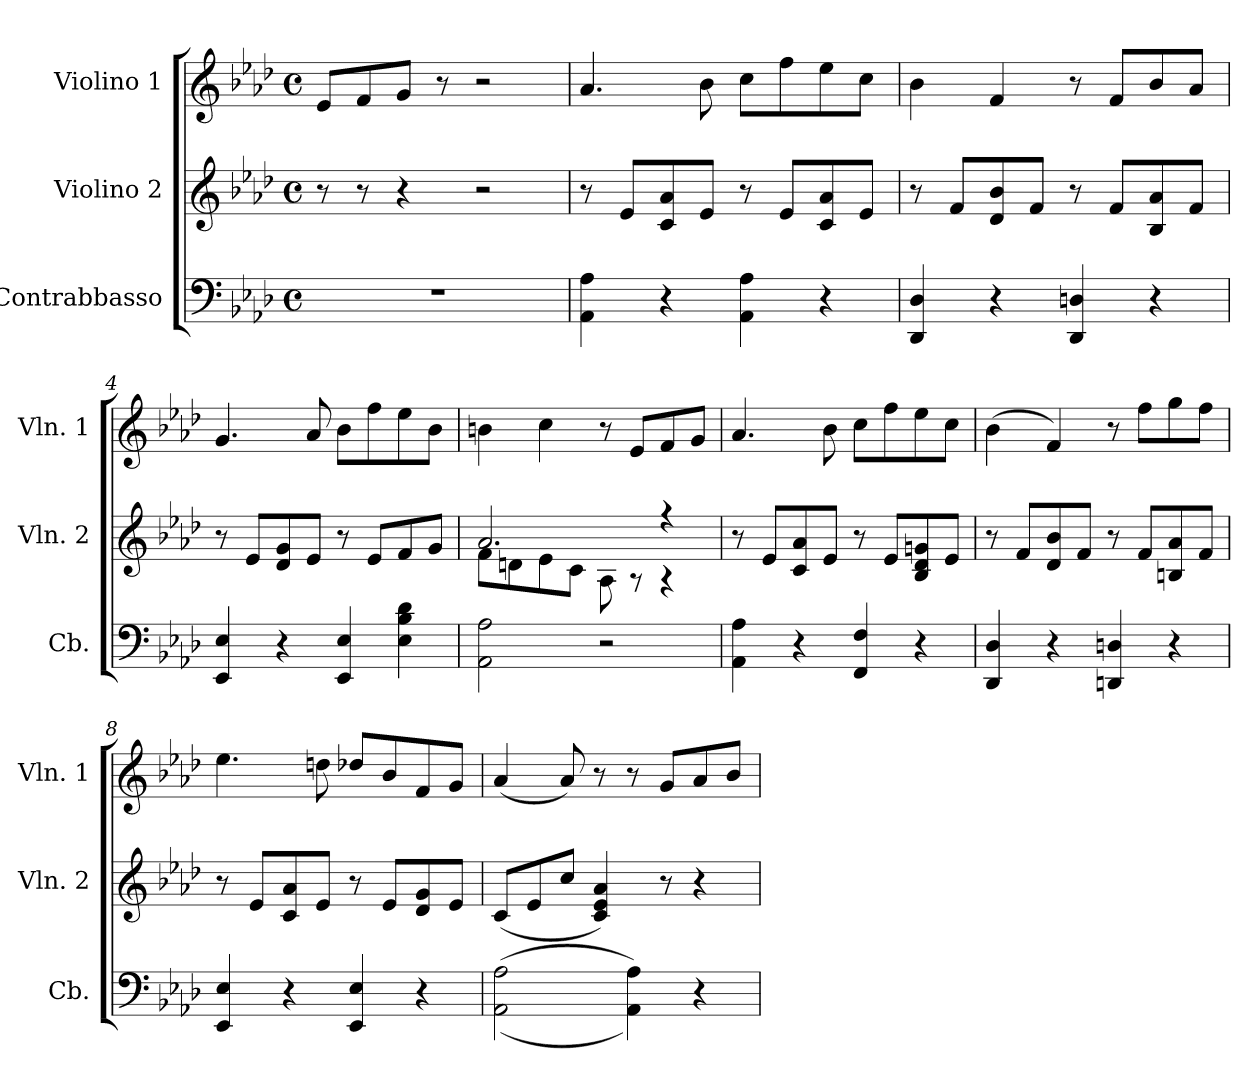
**kern	**kern	**kern
*part3	*part2	*part1
*staff3	*staff2	*staff1
*I"Contrabbasso	*I"Violino 2	*I"Violino 1
*I'Cb.	*I'Vln. 2	*I'Vln. 1
*clefF4	*clefG2	*clefG2
*ITrd7c12	*	*
*k[b-e-a-d-]	*k[b-e-a-d-]	*k[b-e-a-d-]
*M4/4	*M4/4	*M4/4
*met(c)	*met(c)	*met(c)
=1	=1	=1
1r	8r	8e-/L
.	8r	8f/
.	4r	8g/J
.	.	8r
.	2r	2r
=2	=2	=2
4AAA-\ 4AA-\	8r	4.a-/
.	8e-/L	.
4r	8c/ 8a-/	.
.	8e-/J	8b-\
4AAA-\ 4AA-\	8r	8cc\L
.	8e-/L	8ff\
4r	8c/ 8a-/	8ee-\
.	8e-/J	8cc\J
!!LO:LB:g=z
=3	=3	=3
4DDD-/ 4DD-/	8r	4b-\
.	8f/L	.
4r	8d-/ 8b-/	4f/
.	8f/J	.
4DDD-/ 4DDn/	8r	8r
.	8f/L	8f/L
4r	8B-/ 8a-/	8b-/
.	8f/J	8a-/J
=4	=4	=4
4EEE-/ 4EE-/	8r	4.g/
.	8e-/L	.
4r	8d-/ 8g/	.
.	8e-/J	8a-/
4EEE-/ 4EE-/	8r	8b-\L
.	8e-/L	8ff\
4EE-\ 4BB-\ 4D-\	8f/	8ee-\
.	8g/J	8b-\J
=5	=5	=5
*	*^	*
2AAA-\ 2AA-\	2.a-/	8f\L	4bn\
.	.	8dn\	.
.	.	8e-\	4cc\
.	.	8c\J	.
2r	.	8A-\	8r
.	.	8r	8e-/L
.	4r	4r	8f/
.	.	.	8g/J
*	*v	*v	*
!!LO:LB:g=z
=6	=6	=6
4AAA-\ 4AA-\	8r	4.a-/
.	8e-/L	.
4r	8c/ 8a-/	.
.	8e-/J	8b-\
4FFF/ 4FF/	8r	8cc\L
.	8e-/L	8ff\
4r	8B-/ 8d-/ 8gn/	8ee-\
.	8e-/J	8cc\J
=7	=7	=7
4DDD-/ 4DD-/	8r	(>4b-\
.	8f/L	.
4r	8d-/ 8b-/	4f/)
.	8f/J	.
4DDDn/ 4DDn/	8r	8r
.	8f/L	8ff\L
4r	8Bn/ 8a-/	8gg\
.	8f/J	8ff\J
=8	=8	=8
4EEE-/ 4EE-/	8r	4.ee-\
.	8e-/L	.
4r	8c/ 8a-/	.
.	8e-/J	8ddn\
4EEE-/ 4EE-/	8r	8dd-X/L
.	8e-/L	8b-/
4r	8d-/ 8g/	8f/
.	8e-/J	8g/J
!!LO:LB:g=z
=9	=9	=9
(>(>2AAA-\ 2AA-\	(<8c/L	(<4a-/
.	8e-/	.
.	8cc/J	8a-/)
.	4c/ 4e-/ 4a-/)	8r
4AAA-\ 4AA-\))	.	8r
.	8r	8g/L
4r	4r	8a-/
.	.	8b-/J
=	=	=
*-	*-	*-
